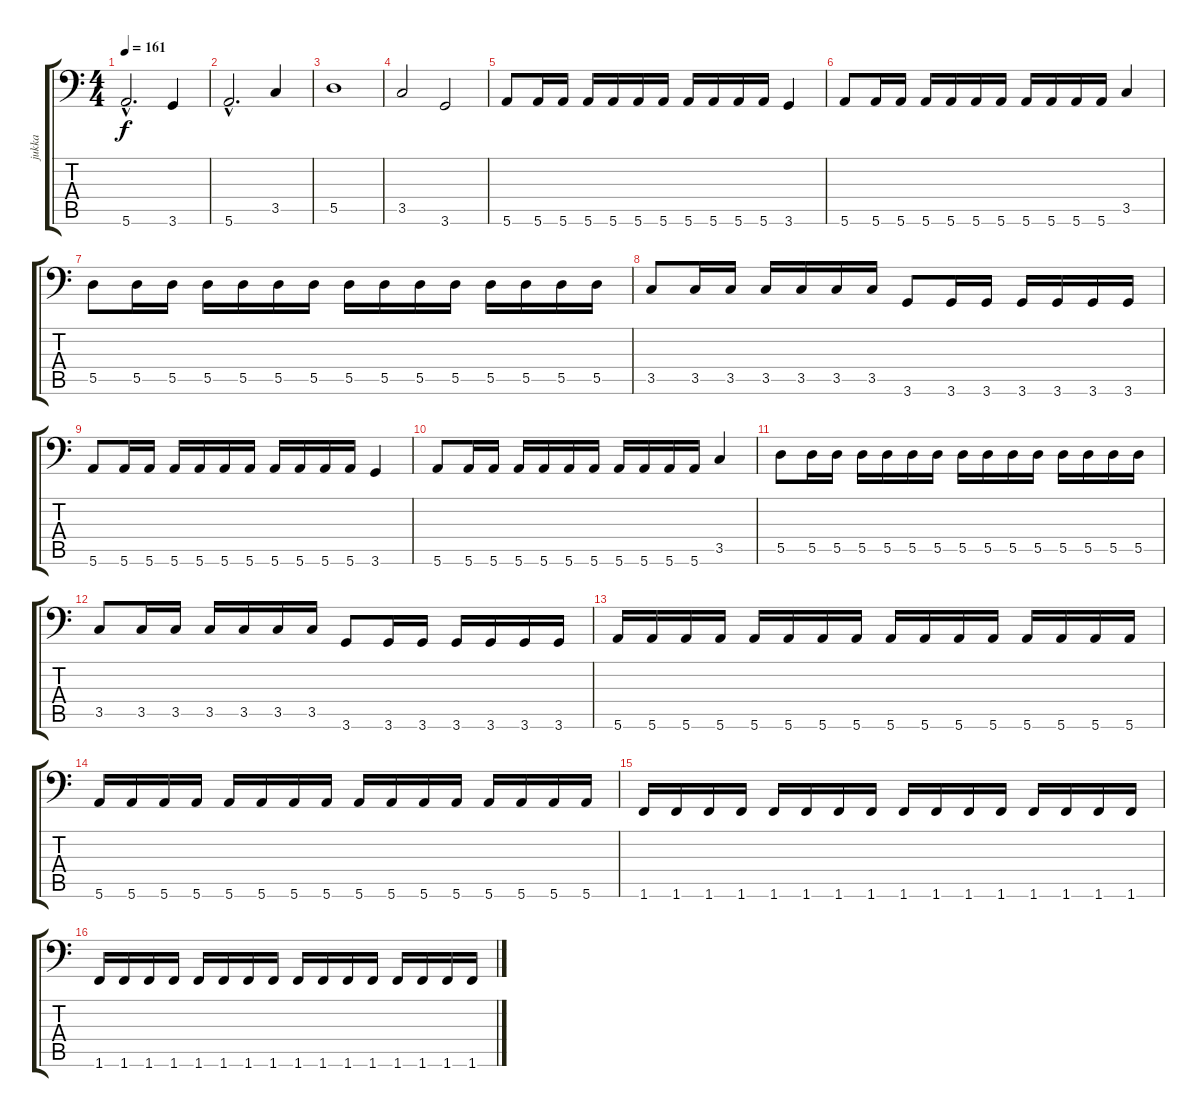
\track ("jukka" "jukka") {instrument electricbassfinger}
\staff {score tabs}
\tuning (E3 B2 G2 D2 A1 E1) {hide}
\ts (4 4)
\tempo 161
\clef f4
\ks c
5.6{hac}.2{d dy f} 3.6.4 |
5.6{hac}.2{d} 3.5.4 |
5.5.1 |
3.5.2 3.6.2 |
5.6.8 5.6.16 5.6.16 5.6.16 5.6.16 5.6.16 5.6.16 5.6.16 5.6.16 5.6.16 5.6.16 3.6.4 |
5.6.8 5.6.16 5.6.16 5.6.16 5.6.16 5.6.16 5.6.16 5.6.16 5.6.16 5.6.16 5.6.16 3.5.4 |
5.5.8 5.5.16 5.5.16 5.5.16 5.5.16 5.5.16 5.5.16 5.5.16 5.5.16 5.5.16 5.5.16 5.5.16 5.5.16 5.5.16 5.5.16 |
3.5.8 3.5.16 3.5.16 3.5.16 3.5.16 3.5.16 3.5.16 3.6.8 3.6.16 3.6.16 3.6.16 3.6.16 3.6.16 3.6.16 |
5.6.8 5.6.16 5.6.16 5.6.16 5.6.16 5.6.16 5.6.16 5.6.16 5.6.16 5.6.16 5.6.16 3.6.4 |
5.6.8 5.6.16 5.6.16 5.6.16 5.6.16 5.6.16 5.6.16 5.6.16 5.6.16 5.6.16 5.6.16 3.5.4 |
5.5.8 5.5.16 5.5.16 5.5.16 5.5.16 5.5.16 5.5.16 5.5.16 5.5.16 5.5.16 5.5.16 5.5.16 5.5.16 5.5.16 5.5.16 |
3.5.8 3.5.16 3.5.16 3.5.16 3.5.16 3.5.16 3.5.16 3.6.8 3.6.16 3.6.16 3.6.16 3.6.16 3.6.16 3.6.16 |
5.6.16 5.6.16 5.6.16 5.6.16 5.6.16 5.6.16 5.6.16 5.6.16 5.6.16 5.6.16 5.6.16 5.6.16 5.6.16 5.6.16 5.6.16 5.6.16 |
5.6.16 5.6.16 5.6.16 5.6.16 5.6.16 5.6.16 5.6.16 5.6.16 5.6.16 5.6.16 5.6.16 5.6.16 5.6.16 5.6.16 5.6.16 5.6.16 |
1.6.16 1.6.16 1.6.16 1.6.16 1.6.16 1.6.16 1.6.16 1.6.16 1.6.16 1.6.16 1.6.16 1.6.16 1.6.16 1.6.16 1.6.16 1.6.16 |
1.6.16 1.6.16 1.6.16 1.6.16 1.6.16 1.6.16 1.6.16 1.6.16 1.6.16 1.6.16 1.6.16 1.6.16 1.6.16 1.6.16 1.6.16 1.6.16
